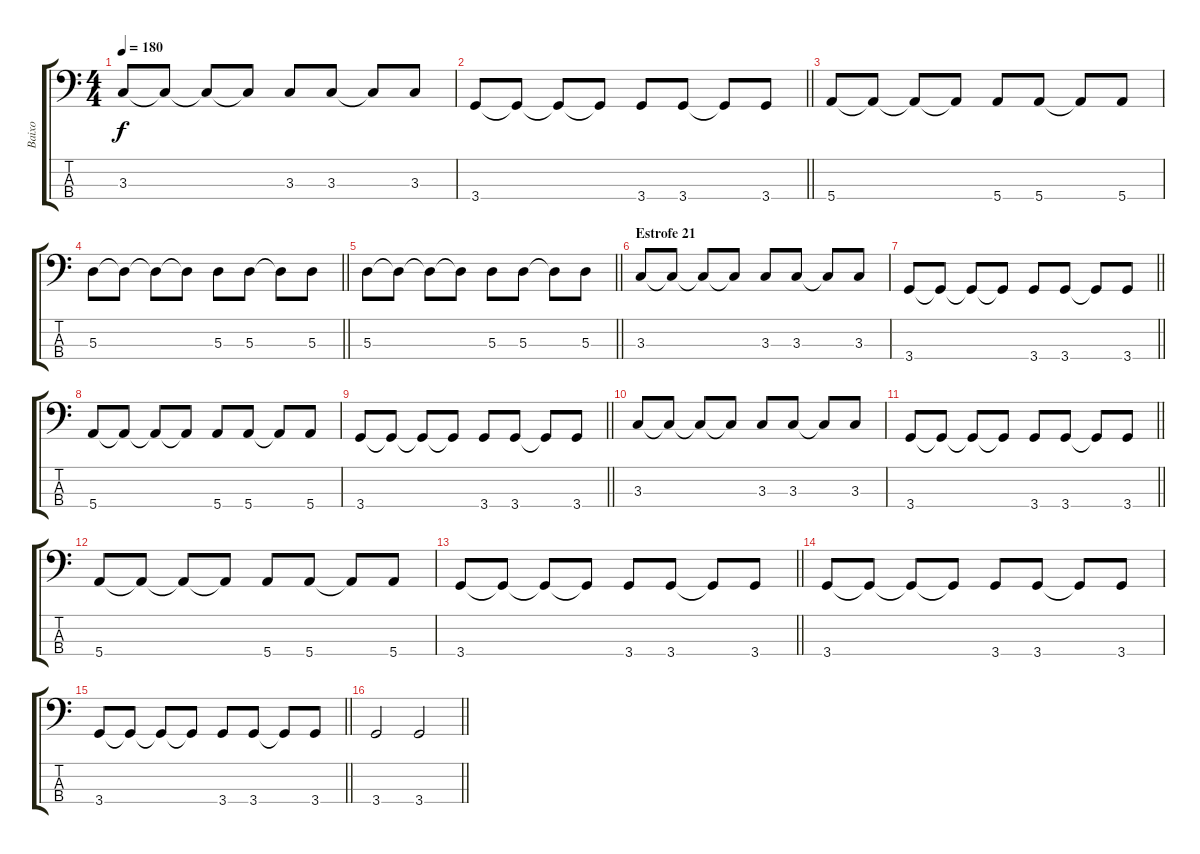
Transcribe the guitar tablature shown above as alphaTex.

\track ("Baixo" "Baixo") {instrument electricbassfinger}
\staff {score tabs}
\tuning (G2 D2 A1 E1) {hide}
\ts (4 4)
\tempo 180
\clef f4
\ks c
3.3.8{dy f} 3.3{t}.8 3.3{t}.8 3.3{t}.8 3.3.8 3.3.8 3.3{t}.8 3.3.8 |
\barLineRight lightlight
3.4.8 3.4{t}.8 3.4{t}.8 3.4{t}.8 3.4.8 3.4.8 3.4{t}.8 3.4.8 |
5.4.8 5.4{t}.8 5.4{t}.8 5.4{t}.8 5.4.8 5.4.8 5.4{t}.8 5.4.8 |
\barLineRight lightlight
5.3.8 5.3{t}.8 5.3{t}.8 5.3{t}.8 5.3.8 5.3.8 5.3{t}.8 5.3.8 |
\barLineRight lightlight
5.3.8 5.3{t}.8 5.3{t}.8 5.3{t}.8 5.3.8 5.3.8 5.3{t}.8 5.3.8 |
\section ("" "Estrofe 21")
3.3.8 3.3{t}.8 3.3{t}.8 3.3{t}.8 3.3.8 3.3.8 3.3{t}.8 3.3.8 |
\barLineRight lightlight
3.4.8 3.4{t}.8 3.4{t}.8 3.4{t}.8 3.4.8 3.4.8 3.4{t}.8 3.4.8 |
5.4.8 5.4{t}.8 5.4{t}.8 5.4{t}.8 5.4.8 5.4.8 5.4{t}.8 5.4.8 |
\barLineRight lightlight
3.4.8 3.4{t}.8 3.4{t}.8 3.4{t}.8 3.4.8 3.4.8 3.4{t}.8 3.4.8 |
3.3.8 3.3{t}.8 3.3{t}.8 3.3{t}.8 3.3.8 3.3.8 3.3{t}.8 3.3.8 |
\barLineRight lightlight
3.4.8 3.4{t}.8 3.4{t}.8 3.4{t}.8 3.4.8 3.4.8 3.4{t}.8 3.4.8 |
5.4.8 5.4{t}.8 5.4{t}.8 5.4{t}.8 5.4.8 5.4.8 5.4{t}.8 5.4.8 |
\barLineRight lightlight
3.4.8 3.4{t}.8 3.4{t}.8 3.4{t}.8 3.4.8 3.4.8 3.4{t}.8 3.4.8 |
3.4.8 3.4{t}.8 3.4{t}.8 3.4{t}.8 3.4.8 3.4.8 3.4{t}.8 3.4.8 |
\barLineRight lightlight
3.4.8 3.4{t}.8 3.4{t}.8 3.4{t}.8 3.4.8 3.4.8 3.4{t}.8 3.4.8 |
\barLineRight lightlight
3.4.2 3.4.2
